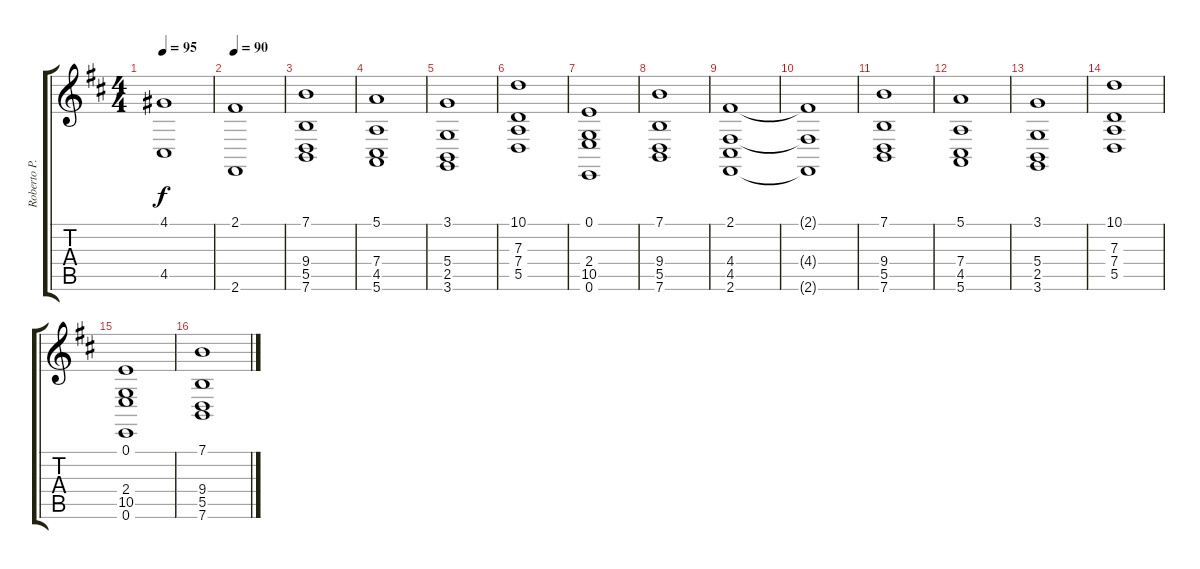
\track ("Roberto P.C. - Piano Phone" "Roberto P.") {instrument stringensemble1}
\staff {score tabs}
\tuning (E4 B3 G3 D3 A2 E2) {hide}
\ts (4 4)
\tempo 95
\clef g2
\ks bminor
(4.1 4.5).1{dy f} |
\tempo 90
(2.1 2.6).1 |
(7.1 9.4 5.5 7.6).1 |
(5.1 7.4 4.5 5.6).1 |
(3.1 5.4 2.5 3.6).1 |
(10.1 7.3 7.4 5.5).1 |
(0.1 2.4 10.5 0.6).1 |
(7.1 9.4 5.5 7.6).1 |
(2.1 4.4 4.5 2.6).1 |
(2.1{t} 4.4{t} 2.6{t}).1 |
(7.1 9.4 5.5 7.6).1 |
(5.1 7.4 4.5 5.6).1 |
(3.1 5.4 2.5 3.6).1 |
(10.1 7.3 7.4 5.5).1 |
(0.1 2.4 10.5 0.6).1 |
(7.1 9.4 5.5 7.6).1
